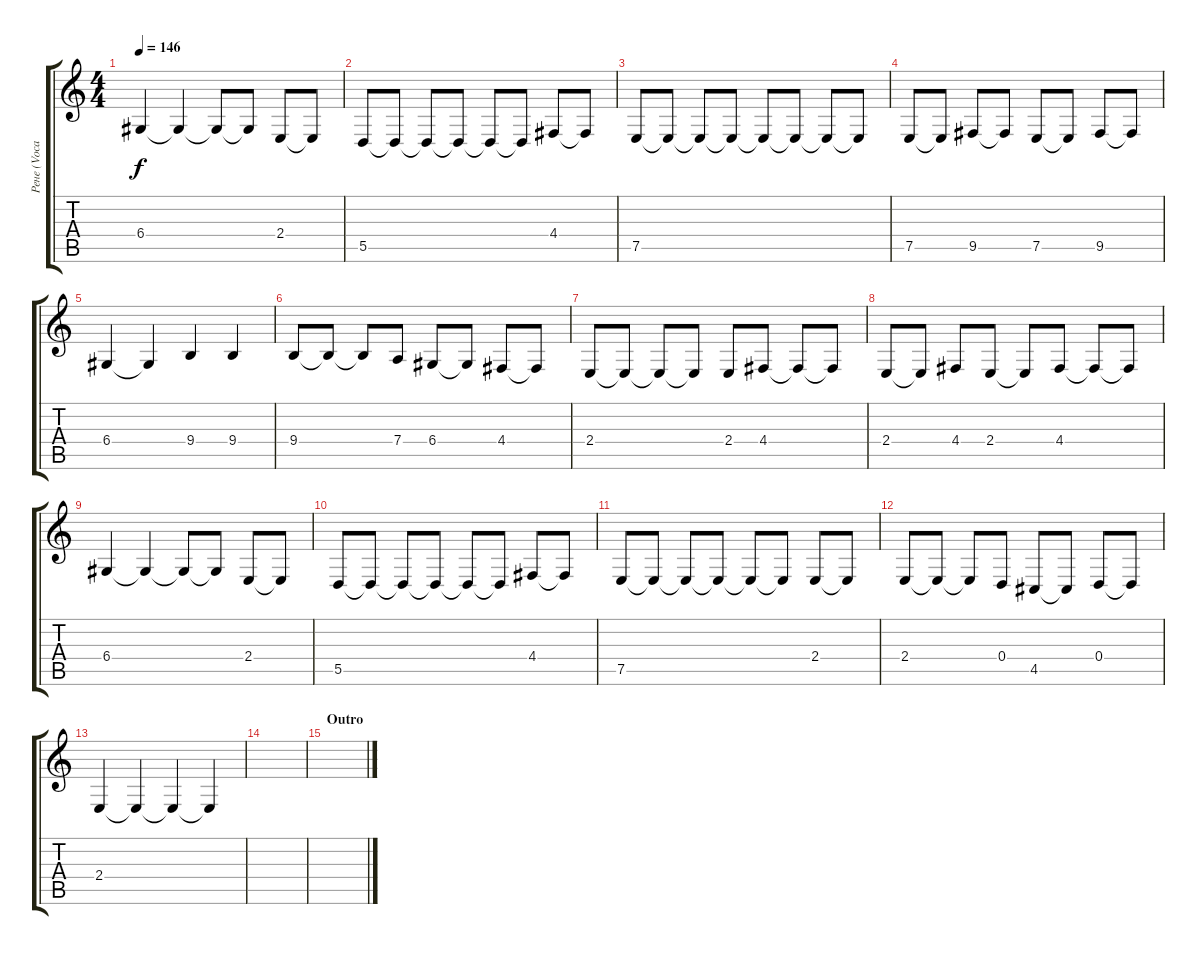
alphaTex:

\track ("Рене (Vocal)" "Рене (Voca") {instrument lead6voice}
\staff {score tabs}
\tuning (E4 B3 G3 D3 A2 E2) {hide}
\ts (4 4)
\tempo 146
\clef g2
\ks c
6.4.4{dy f} 6.4{t}.4 6.4{t}.8 6.4{t}.8 2.4.8 2.4{t}.8 |
5.5.8 5.5{t}.8 5.5{t}.8 5.5{t}.8 5.5{t}.8 5.5{t}.8 4.4.8 4.4{t}.8 |
7.5.8 7.5{t}.8 7.5{t}.8 7.5{t}.8 7.5{t}.8 7.5{t}.8 7.5{t}.8 7.5{t}.8 |
7.5.8 7.5{t}.8 9.5.8 9.5{t}.8 7.5.8 7.5{t}.8 9.5.8 9.5{t}.8 |
6.4.4 6.4{t}.4 9.4.4 9.4.4 |
9.4.8 9.4{t}.8 9.4{t}.8 7.4.8 6.4.8 6.4{t}.8 4.4.8 4.4{t}.8 |
2.4.8 2.4{t}.8 2.4{t}.8 2.4{t}.8 2.4.8 4.4.8 4.4{t}.8 4.4{t}.8 |
2.4.8 2.4{t}.8 4.4.8 2.4.8 2.4{t}.8 4.4.8 4.4{t}.8 4.4{t}.8 |
6.4.4 6.4{t}.4 6.4{t}.8 6.4{t}.8 2.4.8 2.4{t}.8 |
5.5.8 5.5{t}.8 5.5{t}.8 5.5{t}.8 5.5{t}.8 5.5{t}.8 4.4.8 4.4{t}.8 |
7.5.8 7.5{t}.8 7.5{t}.8 7.5{t}.8 7.5{t}.8 7.5{t}.8 2.4.8 2.4{t}.8 |
2.4.8 2.4{t}.8 2.4{t}.8 0.4.8 4.5.8 4.5{t}.8 0.4.8 0.4{t}.8 |
2.4.4 2.4{t}.4 2.4{t}.4 2.4{t}.4 |
|
\section ("" "Outro")
